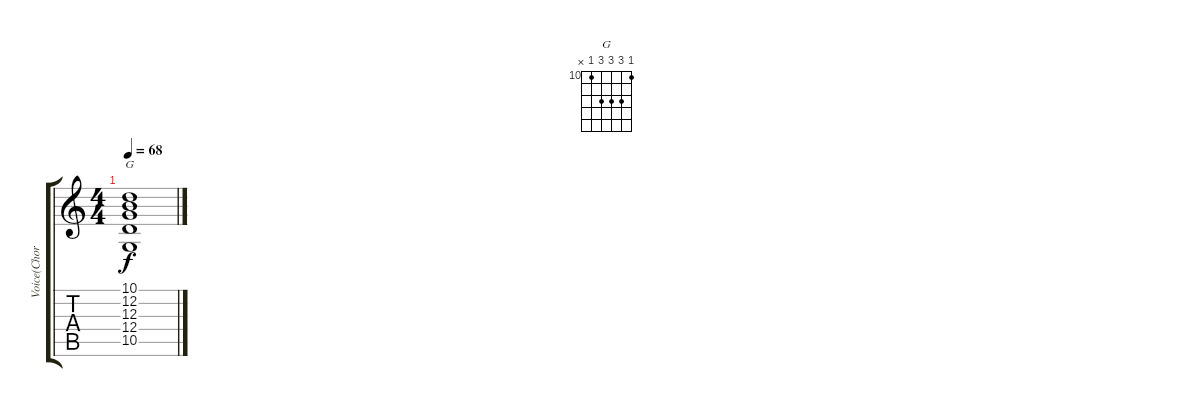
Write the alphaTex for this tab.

\track ("Voice(Chord)" "Voice(Chor") {instrument voiceoohs}
\staff {score tabs}
\tuning (E4 B3 G3 D3 A2 E2) {hide}
\chord ("G" 10 12 12 12 10 x) {firstfret 10}
\ts (4 4)
\tempo 68
\clef g2
\ks c
(10.1 12.2 12.3 12.4 10.5).1{ch "G" dy f}
